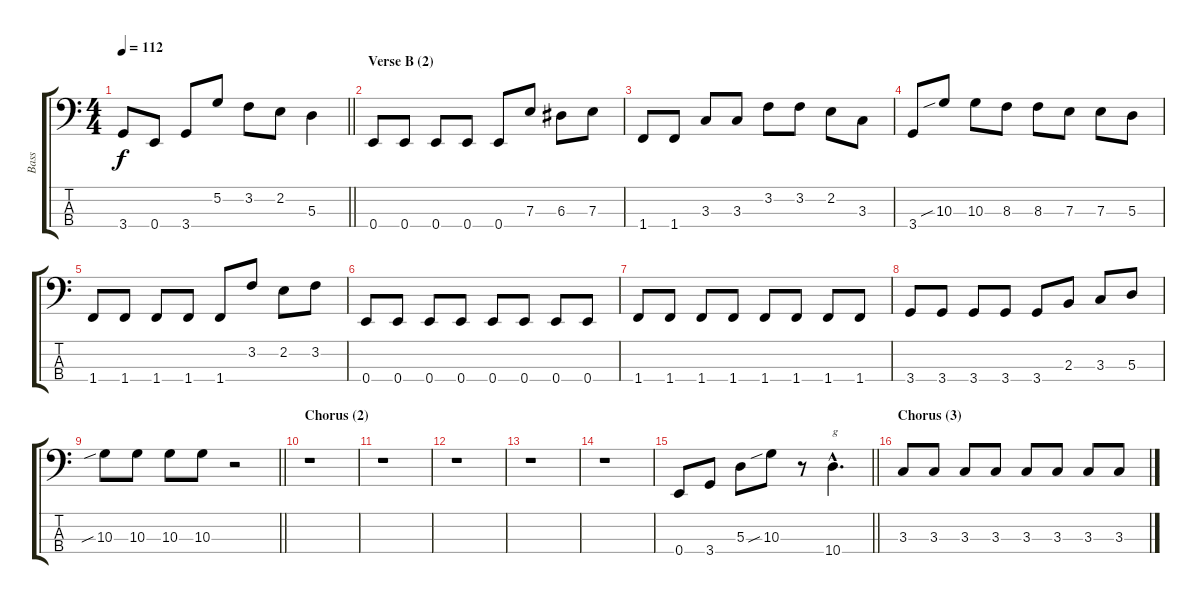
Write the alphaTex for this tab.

\track ("Bass" "Bass") {instrument electricbasspick}
\staff {score tabs}
\tuning (G2 D2 A1 E1) {hide}
\ts (4 4)
\tempo 112
\clef f4
\barLineRight lightlight
\ks c
3.4.8{dy f} 0.4.8 3.4.8 5.2.8 3.2.8 2.2.8 5.3.4 |
\section ("" "Verse B (2)")
0.4.8 0.4.8 0.4.8 0.4.8 0.4.8 7.3.8 6.3.8 7.3.8 |
1.4.8 1.4.8 3.3.8 3.3.8 3.2.8 3.2.8 2.2.8 3.3.8 |
3.4.8 10.3{sib}.8 10.3.8 8.3.8 8.3.8 7.3.8 7.3.8 5.3.8 |
1.4.8 1.4.8 1.4.8 1.4.8 1.4.8 3.2.8 2.2.8 3.2.8 |
0.4.8 0.4.8 0.4.8 0.4.8 0.4.8 0.4.8 0.4.8 0.4.8 |
1.4.8 1.4.8 1.4.8 1.4.8 1.4.8 1.4.8 1.4.8 1.4.8 |
3.4.8 3.4.8 3.4.8 3.4.8 3.4.8 2.3.8 3.3.8 5.3.8 |
\barLineRight lightlight
10.3{sib}.8 10.3.8 10.3.8 10.3.8 r.2 |
\section ("" "Chorus (2)")
r.1 |
r.1 |
r.1 |
r.1 |
r.1 |
\barLineRight lightlight
0.4.8 3.4.8 5.3.8 10.3{sib}.8 r.8 10.4{hac}.4{d txt "g"} |
\section ("" "Chorus (3)")
3.3.8 3.3.8 3.3.8 3.3.8 3.3.8 3.3.8 3.3.8 3.3.8
